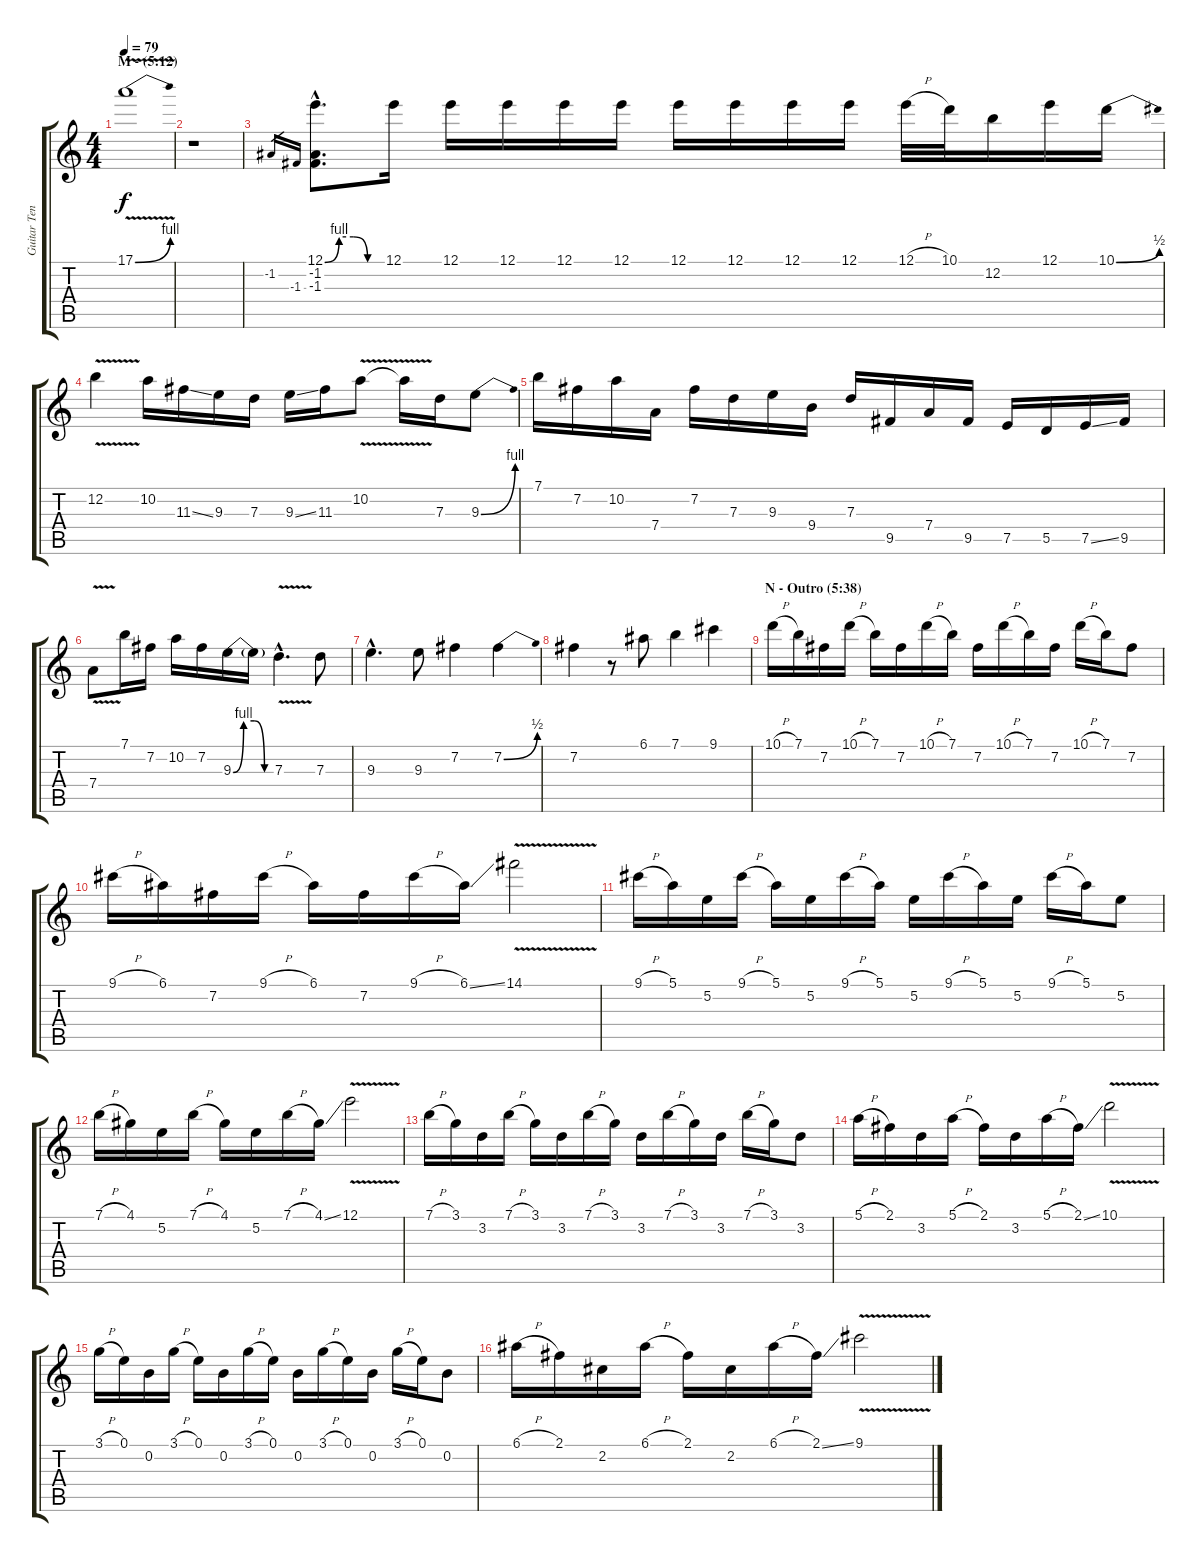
\track ("Guitar Ten" "Guitar Ten") {instrument distortionguitar}
\staff {score tabs}
\tuning (E4 B3 G3 D3 A2 E2) {hide}
\ts (4 4)
\section ("" "M - (5:12)")
\tempo 79
\clef g2
\ks c
17.1{be (bend 0 0 60 4) v}.1{dy f} |
r.1 |
-1.2.16{gr} -1.3.16{gr} (12.1{be (custom 0 0 15 4 30 4 45 0 60 0) hac} -1.2{hac} -1.3{hac}).8{d} 12.1.16 12.1.16 12.1.16 12.1.16 12.1.16 12.1.16 12.1.16 12.1.16 12.1.16 12.1{h}.32 10.1.32 12.2.16 12.1.16 10.1{be (bend 0 0 60 2)}.16 |
12.2{v}.4 10.2.16 11.3{ss}.16 9.3.16 7.3.16 9.3{ss}.16 11.3.16 10.2{v}.8 10.2{t}.16 7.3.16 9.3{be (bend 0 0 60 4)}.8 |
7.1.16 7.2.16 10.2.16 7.4.16 7.2.16 7.3.16 9.3.16 9.4.16 7.3.16 9.5.16 7.4.16 9.5.16 7.5.16 5.5.16 7.5{ss}.16 9.5.16 |
7.4{v}.8 7.1.16 7.2.16 10.2.16 7.2.16 9.3{be (custom 0 0 15 4 30 4 45 0 60 0)}.16 9.3{t}.16 7.3{v hac}.4{d} 7.3.8 |
9.3{hac}.4{d} 9.3.8 7.2.4 7.2{be (bend 0 0 60 2)}.4 |
7.2.4 r.8 6.1.8 7.1.4 9.1.4 |
\section ("" "N - Outro (5:38)")
10.1{h}.16 7.1.16 7.2.16 10.1{h}.16 7.1.16 7.2.16 10.1{h}.16 7.1.16 7.2.16 10.1{h}.16 7.1.16 7.2.16 10.1{h}.16 7.1.16 7.2.8 |
9.1{h}.16 6.1.16 7.2.16 9.1{h}.16 6.1.16 7.2.16 9.1{h}.16 6.1{ss}.16 14.1{v}.2 |
9.1{h}.16 5.1.16 5.2.16 9.1{h}.16 5.1.16 5.2.16 9.1{h}.16 5.1.16 5.2.16 9.1{h}.16 5.1.16 5.2.16 9.1{h}.16 5.1.16 5.2.8 |
7.1{h}.16 4.1.16 5.2.16 7.1{h}.16 4.1.16 5.2.16 7.1{h}.16 4.1{ss}.16 12.1{v}.2 |
7.1{h}.16 3.1.16 3.2.16 7.1{h}.16 3.1.16 3.2.16 7.1{h}.16 3.1.16 3.2.16 7.1{h}.16 3.1.16 3.2.16 7.1{h}.16 3.1.16 3.2.8 |
5.1{h}.16 2.1.16 3.2.16 5.1{h}.16 2.1.16 3.2.16 5.1{h}.16 2.1{ss}.16 10.1{v}.2 |
3.1{h}.16 0.1.16 0.2.16 3.1{h}.16 0.1.16 0.2.16 3.1{h}.16 0.1.16 0.2.16 3.1{h}.16 0.1.16 0.2.16 3.1{h}.16 0.1.16 0.2.8 |
6.1{h}.16 2.1.16 2.2.16 6.1{h}.16 2.1.16 2.2.16 6.1{h}.16 2.1{ss}.16 9.1{v}.2
